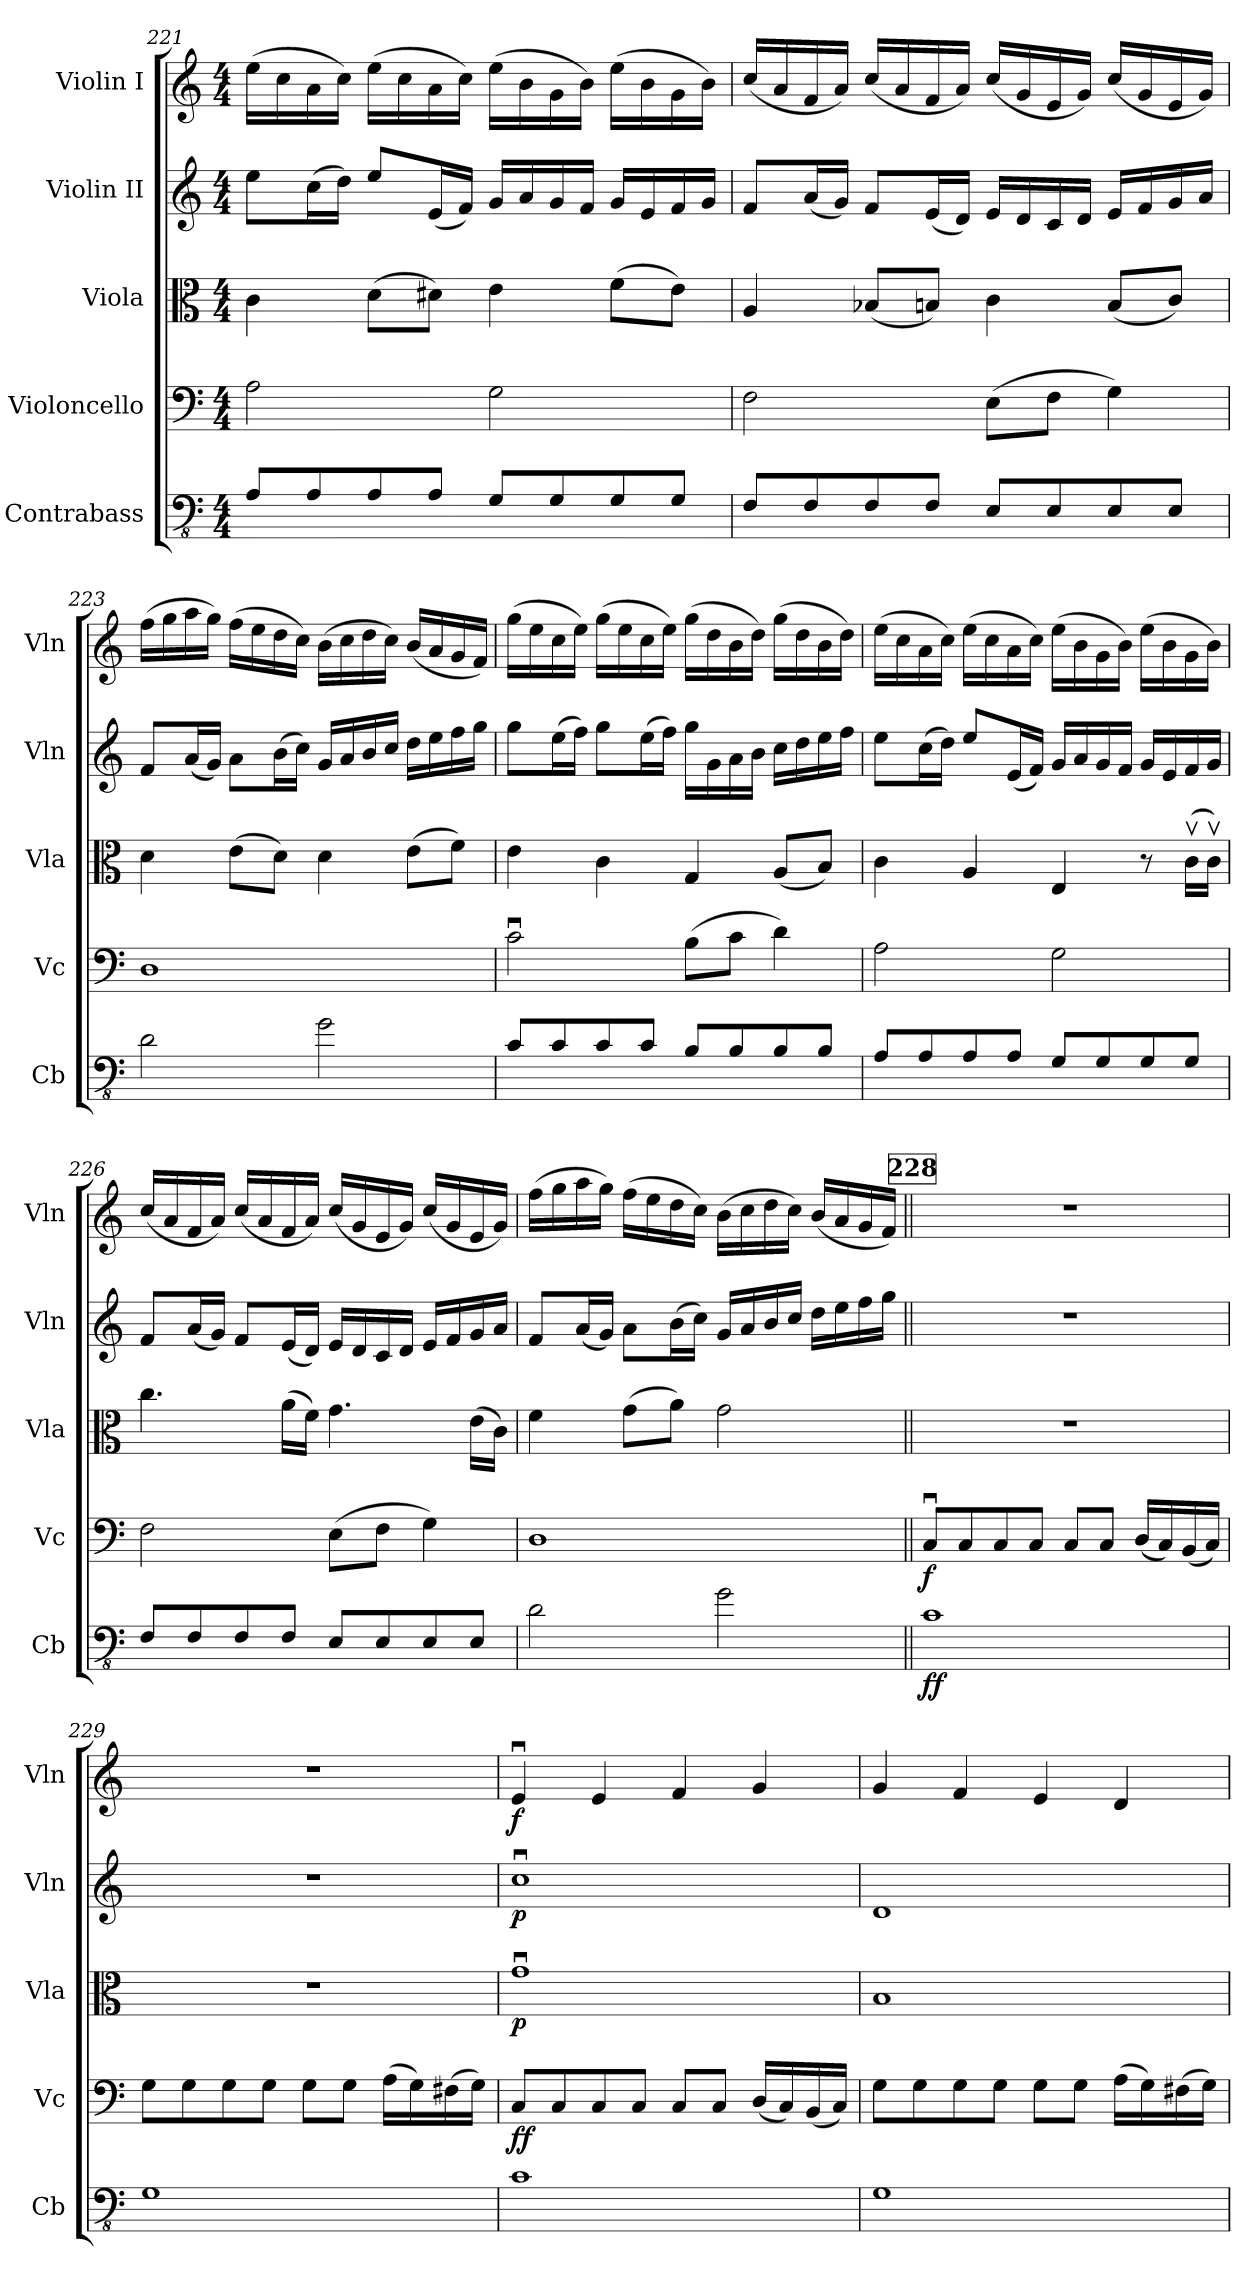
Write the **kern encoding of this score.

**kern	**dynam	**kern	**dynam	**kern	**dynam	**kern	**dynam	**kern	**dynam
*part5	*part5	*part4	*part4	*part3	*part3	*part2	*part2	*part1	*part1
*staff5	*staff5	*staff4	*staff4	*staff3	*staff3	*staff2	*staff2	*staff1	*staff1
*I"Contrabass	*	*I"Violoncello	*	*I"Viola	*	*I"Violin II	*	*I"Violin I	*
*I'Cb	*	*I'Vc	*	*I'Vla	*	*I'Vln	*	*I'Vln	*
*clefFv4	*	*clefF4	*	*clefC3	*	*clefG2	*	*clefG2	*
*ITrd7c12	*	*	*	*	*	*	*	*	*
*k[]	*	*k[]	*	*k[]	*	*k[]	*	*k[]	*
*M4/4	*	*M4/4	*	*M4/4	*	*M4/4	*	*M4/4	*
=221	=221	=221	=221	=221	=221	=221	=221	=221	=221
8AAA/L	.	2A\	.	4c\	.	8ee\L	.	(16ee\LL	.
.	.	.	.	.	.	.	.	16cc\	.
8AAA/	.	.	.	.	.	(16cc\L	.	16a\	.
.	.	.	.	.	.	16dd\JJ)	.	16cc\JJ)	.
8AAA/	.	.	.	(8d\L	.	8ee/L	.	(16ee\LL	.
.	.	.	.	.	.	.	.	16cc\	.
8AAA/J	.	.	.	8d#X\J)	.	(16e/L	.	16a\	.
.	.	.	.	.	.	16f/JJ)	.	16cc\JJ)	.
8GGG/L	.	2G\	.	4e\	.	16g/LL	.	(16ee\LL	.
.	.	.	.	.	.	16a/	.	16b\	.
8GGG/	.	.	.	.	.	16g/	.	16g\	.
.	.	.	.	.	.	16f/JJ	.	16b\JJ)	.
8GGG/	.	.	.	(8f\L	.	16g/LL	.	(16ee\LL	.
.	.	.	.	.	.	16e/	.	16b\	.
8GGG/J	.	.	.	8e\J)	.	16f/	.	16g\	.
.	.	.	.	.	.	16g/JJ	.	16b\JJ)	.
!!LO:PB:g=z
=222	=222	=222	=222	=222	=222	=222	=222	=222	=222
8FFF/L	.	2F\	.	4A/	.	8f/L	.	(16cc/LL	.
.	.	.	.	.	.	.	.	16a/	.
8FFF/	.	.	.	.	.	(16a/L	.	16f/	.
.	.	.	.	.	.	16g/JJ)	.	16a/JJ)	.
8FFF/	.	.	.	(8B-X/L	.	8f/L	.	(16cc/LL	.
.	.	.	.	.	.	.	.	16a/	.
8FFF/J	.	.	.	8Bn/J)	.	(16e/L	.	16f/	.
.	.	.	.	.	.	16d/JJ)	.	16a/JJ)	.
8EEE/L	.	(8E\L	.	4c\	.	16e/LL	.	(16cc/LL	.
.	.	.	.	.	.	16d/	.	16g/	.
8EEE/	.	8F\J	.	.	.	16c/	.	16e/	.
.	.	.	.	.	.	16d/JJ	.	16g/JJ)	.
8EEE/	.	4G\)	.	(8B/L	.	16e/LL	.	(16cc/LL	.
.	.	.	.	.	.	16f/	.	16g/	.
8EEE/J	.	.	.	8c/J)	.	16g/	.	16e/	.
.	.	.	.	.	.	16a/JJ	.	16g/JJ)	.
=223	=223	=223	=223	=223	=223	=223	=223	=223	=223
2DD\	.	1D	.	4d\	.	8f/L	.	(16ff\LL	.
.	.	.	.	.	.	.	.	16gg\	.
.	.	.	.	.	.	(16a/L	.	16aa\	.
.	.	.	.	.	.	16g/JJ)	.	16gg\JJ)	.
.	.	.	.	(8e\L	.	8a\L	.	(16ff\LL	.
.	.	.	.	.	.	.	.	16ee\	.
.	.	.	.	8d\J)	.	(16b\L	.	16dd\	.
.	.	.	.	.	.	16cc\JJ)	.	16cc\JJ)	.
2GG\	.	.	.	4d\	.	16g/LL	.	(16b\LL	.
.	.	.	.	.	.	16a/	.	16cc\	.
.	.	.	.	.	.	16b/	.	16dd\	.
.	.	.	.	.	.	16cc/JJ	.	16cc\JJ)	.
.	.	.	.	(8e\L	.	16dd\LL	.	(16b/LL	.
.	.	.	.	.	.	16ee\	.	16a/	.
.	.	.	.	8f\J)	.	16ff\	.	16g/	.
.	.	.	.	.	.	16gg\JJ	.	16f/JJ)	.
=224	=224	=224	=224	=224	=224	=224	=224	=224	=224
8CC/L	.	2cu\	.	4e\	.	8gg\L	.	(16gg\LL	.
.	.	.	.	.	.	.	.	16ee\	.
8CC/	.	.	.	.	.	(16ee\L	.	16cc\	.
.	.	.	.	.	.	16ff\JJ)	.	16ee\JJ)	.
8CC/	.	.	.	4c\	.	8gg\L	.	(16gg\LL	.
.	.	.	.	.	.	.	.	16ee\	.
8CC/J	.	.	.	.	.	(16ee\L	.	16cc\	.
.	.	.	.	.	.	16ff\JJ)	.	16ee\JJ)	.
8BBB/L	.	(8B\L	.	4G/	.	16gg\LL	.	(16gg\LL	.
.	.	.	.	.	.	16g\	.	16dd\	.
8BBB/	.	8c\J	.	.	.	16a\	.	16b\	.
.	.	.	.	.	.	16b\JJ	.	16dd\JJ)	.
8BBB/	.	4d\)	.	(8A/L	.	16cc\LL	.	(16gg\LL	.
.	.	.	.	.	.	16dd\	.	16dd\	.
8BBB/J	.	.	.	8B/J)	.	16ee\	.	16b\	.
.	.	.	.	.	.	16ff\JJ	.	16dd\JJ)	.
=225	=225	=225	=225	=225	=225	=225	=225	=225	=225
8AAA/L	.	2A\	.	4c\	.	8ee\L	.	(16ee\LL	.
.	.	.	.	.	.	.	.	16cc\	.
8AAA/	.	.	.	.	.	(16cc\L	.	16a\	.
.	.	.	.	.	.	16dd\JJ)	.	16cc\JJ)	.
8AAA/	.	.	.	4A/	.	8ee/L	.	(16ee\LL	.
.	.	.	.	.	.	.	.	16cc\	.
8AAA/J	.	.	.	.	.	(16e/L	.	16a\	.
.	.	.	.	.	.	16f/JJ)	.	16cc\JJ)	.
8GGG/L	.	2G\	.	4E/	.	16g/LL	.	(16ee\LL	.
.	.	.	.	.	.	16a/	.	16b\	.
8GGG/	.	.	.	.	.	16g/	.	16g\	.
.	.	.	.	.	.	16f/JJ	.	16b\JJ)	.
8GGG/	.	.	.	8r	.	16g/LL	.	(16ee\LL	.
.	.	.	.	.	.	16e/	.	16b\	.
8GGG/J	.	.	.	(16cv\LL	.	16f/	.	16g\	.
.	.	.	.	16cv\JJ)	.	16g/JJ	.	16b\JJ)	.
=226	=226	=226	=226	=226	=226	=226	=226	=226	=226
8FFF/L	.	2F\	.	4.cc\	.	8f/L	.	(16cc/LL	.
.	.	.	.	.	.	.	.	16a/	.
8FFF/	.	.	.	.	.	(16a/L	.	16f/	.
.	.	.	.	.	.	16g/JJ)	.	16a/JJ)	.
8FFF/	.	.	.	.	.	8f/L	.	(16cc/LL	.
.	.	.	.	.	.	.	.	16a/	.
8FFF/J	.	.	.	(16a\LL	.	(16e/L	.	16f/	.
.	.	.	.	16f\JJ)	.	16d/JJ)	.	16a/JJ)	.
8EEE/L	.	(8E\L	.	4.g\	.	16e/LL	.	(16cc/LL	.
.	.	.	.	.	.	16d/	.	16g/	.
8EEE/	.	8F\J	.	.	.	16c/	.	16e/	.
.	.	.	.	.	.	16d/JJ	.	16g/JJ)	.
8EEE/	.	4G\)	.	.	.	16e/LL	.	(16cc/LL	.
.	.	.	.	.	.	16f/	.	16g/	.
8EEE/J	.	.	.	(16e\LL	.	16g/	.	16e/	.
.	.	.	.	16c\JJ)	.	16a/JJ	.	16g/JJ)	.
!!LO:LB:g=z
=227	=227	=227	=227	=227	=227	=227	=227	=227	=227
2DD\	.	1D	.	4f\	.	8f/L	.	(16ff\LL	.
.	.	.	.	.	.	.	.	16gg\	.
.	.	.	.	.	.	(16a/L	.	16aa\	.
.	.	.	.	.	.	16g/JJ)	.	16gg\JJ)	.
.	.	.	.	(8g\L	.	8a\L	.	(16ff\LL	.
.	.	.	.	.	.	.	.	16ee\	.
.	.	.	.	8a\J)	.	(16b\L	.	16dd\	.
.	.	.	.	.	.	16cc\JJ)	.	16cc\JJ)	.
2GG\	.	.	.	2g\	.	16g/LL	.	(16b\LL	.
.	.	.	.	.	.	16a/	.	16cc\	.
.	.	.	.	.	.	16b/	.	16dd\	.
.	.	.	.	.	.	16cc/JJ	.	16cc\JJ)	.
.	.	.	.	.	.	16dd\LL	.	(16b/LL	.
.	.	.	.	.	.	16ee\	.	16a/	.
.	.	.	.	.	.	16ff\	.	16g/	.
.	.	.	.	.	.	16gg\JJ	.	16f/JJ)	.
!!LO:REH:place=s1:a:B:fs=14:t=228
=228||	=228||	=228||	=228||	=228||	=228||	=228||	=228||	=228||	=228||
!	!LO:DY:b	!	!LO:DY:b	!	!	!	!	!	!
1CC	ff	8Cu/L	f	1r	.	1r	.	1r	.
.	.	8C/	.	.	.	.	.	.	.
.	.	8C/	.	.	.	.	.	.	.
.	.	8C/J	.	.	.	.	.	.	.
.	.	8C/L	.	.	.	.	.	.	.
.	.	8C/J	.	.	.	.	.	.	.
.	.	(16D/LL	.	.	.	.	.	.	.
.	.	16C/)	.	.	.	.	.	.	.
.	.	(16BB/	.	.	.	.	.	.	.
.	.	16C/JJ)	.	.	.	.	.	.	.
=229	=229	=229	=229	=229	=229	=229	=229	=229	=229
1GGG	.	8G\L	.	1r	.	1r	.	1r	.
.	.	8G\	.	.	.	.	.	.	.
.	.	8G\	.	.	.	.	.	.	.
.	.	8G\J	.	.	.	.	.	.	.
.	.	8G\L	.	.	.	.	.	.	.
.	.	8G\J	.	.	.	.	.	.	.
.	.	(16A\LL	.	.	.	.	.	.	.
.	.	16G\)	.	.	.	.	.	.	.
.	.	(16F#X\	.	.	.	.	.	.	.
.	.	16G\JJ)	.	.	.	.	.	.	.
=230	=230	=230	=230	=230	=230	=230	=230	=230	=230
!	!	!	!LO:DY:b	!	!LO:DY:b	!	!LO:DY:b	!	!LO:DY:b
1CC	.	8C/L	ff	1gu	p	1ccu	p	4eu/	f
.	.	8C/	.	.	.	.	.	.	.
.	.	8C/	.	.	.	.	.	4e/	.
.	.	8C/J	.	.	.	.	.	.	.
.	.	8C/L	.	.	.	.	.	4f/	.
.	.	8C/J	.	.	.	.	.	.	.
.	.	(16D/LL	.	.	.	.	.	4g/	.
.	.	16C/)	.	.	.	.	.	.	.
.	.	(16BB/	.	.	.	.	.	.	.
.	.	16C/JJ)	.	.	.	.	.	.	.
=231	=231	=231	=231	=231	=231	=231	=231	=231	=231
1GGG	.	8G\L	.	1B	.	1d	.	4g/	.
.	.	8G\	.	.	.	.	.	.	.
.	.	8G\	.	.	.	.	.	4f/	.
.	.	8G\J	.	.	.	.	.	.	.
.	.	8G\L	.	.	.	.	.	4e/	.
.	.	8G\J	.	.	.	.	.	.	.
.	.	(16A\LL	.	.	.	.	.	4d/	.
.	.	16G\)	.	.	.	.	.	.	.
.	.	(16F#X\	.	.	.	.	.	.	.
.	.	16G\JJ)	.	.	.	.	.	.	.
=	=	=	=	=	=	=	=	=	=
*-	*-	*-	*-	*-	*-	*-	*-	*-	*-
